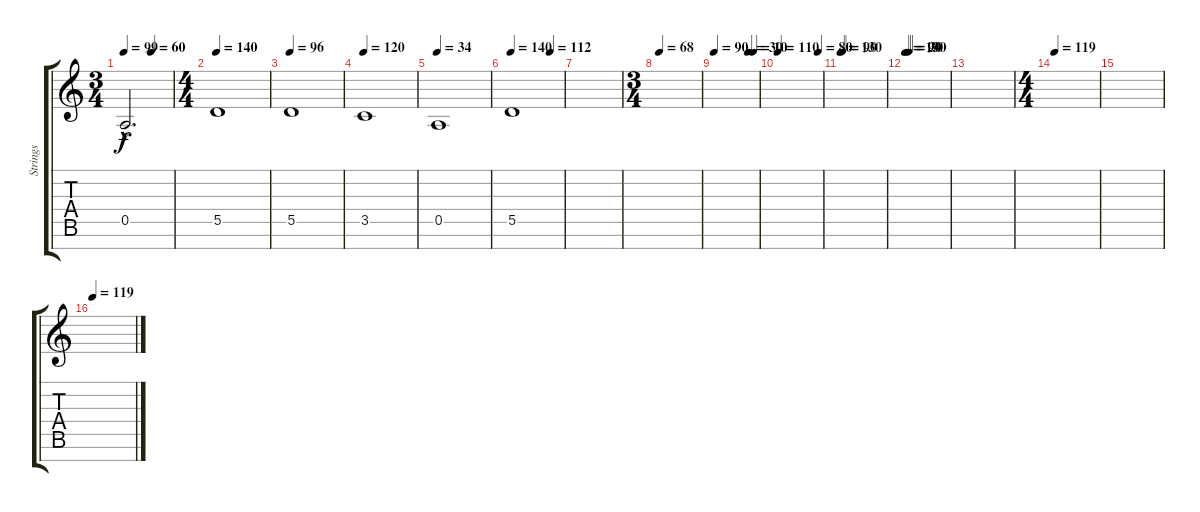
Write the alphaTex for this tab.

\track ("Strings" "Strings") {instrument stringensemble1}
\staff {score tabs}
\tuning (E5 B4 G4 D4 A3 E3 B2) {hide}
\ts (3 4)
\tempo 99
\tempo (60 0.5711805555555556)
\clef g2
\ks c
0.5{hac}.2{d dy f} |
\ts (4 4)
\tempo 140
5.5.1 |
\tempo 96
5.5.1 |
\tempo 120
3.5.1 |
\tempo 34
0.5.1 |
\tempo 140
\tempo (112 0.75)
5.5.1 |
|
\ts (3 4)
\tempo (68 0.06666666666666667)
|
\tempo 90
\tempo (30 0.7777777777777778)
\tempo (10 0.8888888888888888)
|
\tempo 110
\tempo (80 0.9166666666666666)
|
\tempo 130
\tempo (90 0.041666666666666664)
|
\tempo 130
\tempo (90 0.041666666666666664)
\tempo (30 0.08333333333333333)
|
|
\ts (4 4)
\tempo 119
|
|
\tempo 119
